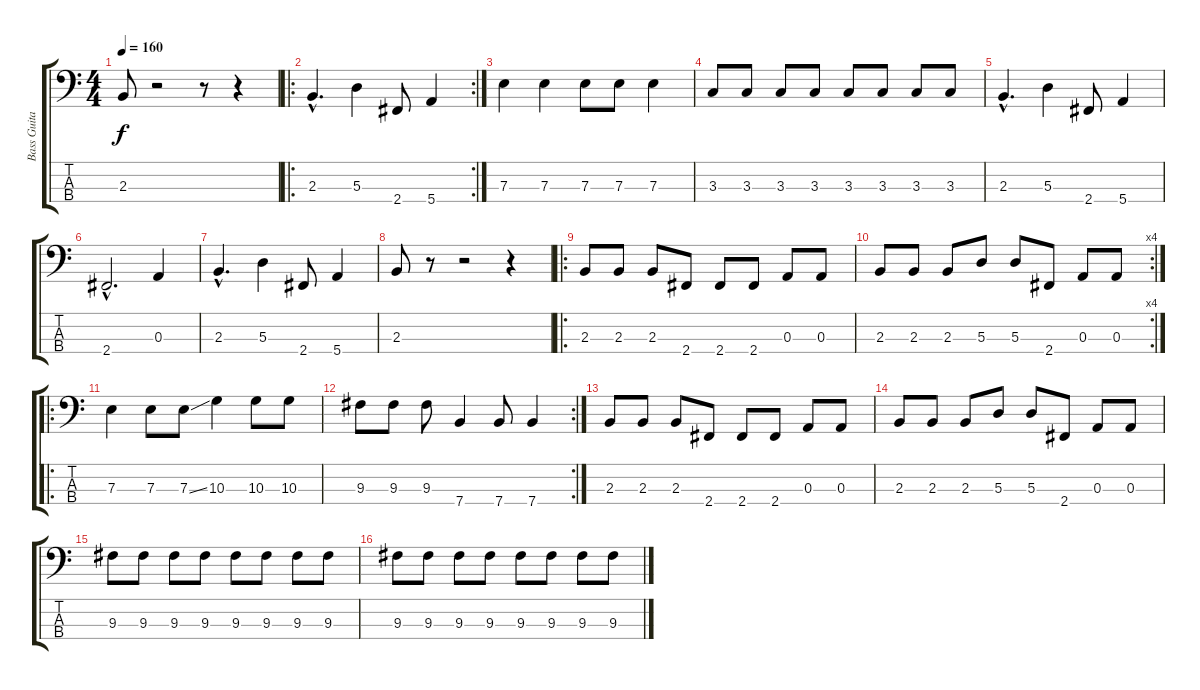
\track ("Bass Guitar" "Bass Guita") {instrument electricbasspick}
\staff {score tabs}
\tuning (G2 D2 A1 E1) {hide}
\ts (4 4)
\tempo 160
\clef f4
\ks c
2.3.8{dy f} r.2 r.8 r.4 |
\ro
\rc 2
2.3{hac}.4{d} 5.3.4 2.4.8 5.4.4 |
7.3.4 7.3.4 7.3.8 7.3.8 7.3.4 |
3.3.8 3.3.8 3.3.8 3.3.8 3.3.8 3.3.8 3.3.8 3.3.8 |
2.3{hac}.4{d} 5.3.4 2.4.8 5.4.4 |
2.4{hac}.2{d} 0.3.4 |
2.3{hac}.4{d} 5.3.4 2.4.8 5.4.4 |
2.3.8 r.8 r.2 r.4 |
\ro
2.3.8 2.3.8 2.3.8 2.4.8 2.4.8 2.4.8 0.3.8 0.3.8 |
\rc 4
2.3.8 2.3.8 2.3.8 5.3.8 5.3.8 2.4.8 0.3.8 0.3.8 |
\ro
7.3.4 7.3.8 7.3{ss}.8 10.3.4 10.3.8 10.3.8 |
\rc 2
9.3.8 9.3.8 9.3.8 7.4.4 7.4.8 7.4.4 |
2.3.8 2.3.8 2.3.8 2.4.8 2.4.8 2.4.8 0.3.8 0.3.8 |
2.3.8 2.3.8 2.3.8 5.3.8 5.3.8 2.4.8 0.3.8 0.3.8 |
9.3.8 9.3.8 9.3.8 9.3.8 9.3.8 9.3.8 9.3.8 9.3.8 |
9.3.8 9.3.8 9.3.8 9.3.8 9.3.8 9.3.8 9.3.8 9.3.8
